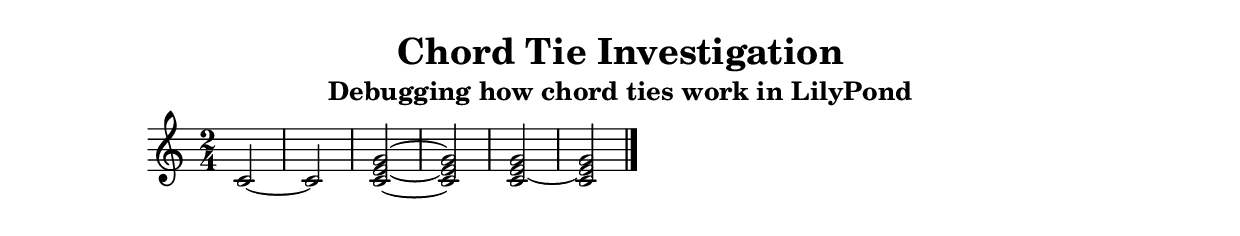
\version "2.24.0"

% docker run -v ".:/work" codello/lilypond:dev --svg ties_chord.ly

% tie-attributes-chords.ily
% Investigation of chord tie behavior in LilyPond
% Separate file to debug chord ties without breaking single-note functionality

#(define (make-chord-tie-debug-engraver)
   "Debug engraver to investigate how chord ties work"
   (lambda (context)
     (let ((note-counter 0))
       (make-engraver
        (acknowledgers
         ((note-head-interface engraver grob source-engraver)
          (display (format #f ">>> CHORD DEBUG: Note head found: ~a\n" grob))
          (let* ((cause (ly:grob-property grob 'cause))
                 (pitch (and cause (ly:event-property cause 'pitch #f)))
                 (articulations (and cause (ly:event-property cause 'articulations '())))
                 (music-cause (and cause (ly:event-property cause 'music-cause #f)))
                 (music-articulations (and music-cause (ly:music-property music-cause 'articulations '())))
                 (parent-event (and cause (ly:event-property cause 'parent-event #f)))
                 (chord-elements (and music-cause (ly:music-property music-cause 'elements '()))))
            
            (display (format #f ">>> CHORD DEBUG: Pitch: ~a\n" pitch))
            (display (format #f ">>> CHORD DEBUG: Stream articulations: ~a\n" articulations))
            (display (format #f ">>> CHORD DEBUG: Music articulations: ~a\n" music-articulations))
            (display (format #f ">>> CHORD DEBUG: Parent event: ~a\n" parent-event))
            (display (format #f ">>> CHORD DEBUG: Music cause type: ~a\n" 
                             (and music-cause (ly:music-property music-cause 'name))))
            (display (format #f ">>> CHORD DEBUG: Chord elements count: ~a\n" (length chord-elements)))
            
            ;; Look for ties in chord elements
            (when (> (length chord-elements) 0)
              (display ">>> CHORD DEBUG: Examining chord elements:\n")
              (for-each (lambda (element)
                          (display (format #f ">>>   Element: ~a\n" (ly:music-property element 'name)))
                          (display (format #f ">>>   Element articulations: ~a\n" 
                                          (ly:music-property element 'articulations '()))))
                        chord-elements))
            
            ;; Check if this note head is part of an EventChord
            (let ((music-name (and music-cause (ly:music-property music-cause 'name))))
              (when (eq? music-name 'EventChord)
                (display ">>> CHORD DEBUG: This note is part of an EventChord!\n")
                (display (format #f ">>> CHORD DEBUG: EventChord articulations: ~a\n" music-articulations))))))
         
         ((tie-interface engraver grob source-engraver)
          (display ">>> CHORD DEBUG: Tie grob found!\n")
          (display (format #f ">>> CHORD DEBUG: Tie cause: ~a\n" (ly:grob-property grob 'cause)))
          (display (format #f ">>> CHORD DEBUG: Tie details: ~a\n" (ly:grob-property grob 'details))))
         
         ((event-chord-interface engraver grob source-engraver)
          (display ">>> CHORD DEBUG: EventChord interface found!\n")))))))

#(define (make-simple-chord-test-engraver)
   "Simple test to see what gets acknowledged during chord ties"
   (lambda (context)
     (make-engraver
      (acknowledgers
       ((note-head-interface engraver grob source-engraver)
        (display ">>> SIMPLE: Note head\n"))
       
       ((tie-interface engraver grob source-engraver)
        (display ">>> SIMPLE: Tie\n"))
       
       ((chord-interface engraver grob source-engraver)
        (display ">>> SIMPLE: Chord interface\n"))
       
       ((event-chord-interface engraver grob source-engraver)
        (display ">>> SIMPLE: EventChord interface\n"))))))

Chord_tie_debug_engraver = #(make-chord-tie-debug-engraver)
Simple_chord_test_engraver = #(make-simple-chord-test-engraver)

% tie-error-detection.ily
% Error detection engraver for unsupported full chord ties
% Use this alongside tie-attributes.ily to catch problematic chord ties

#(define (make-tie-error-detection-engraver)
   "Engraver that detects unsupported full chord ties and throws clear errors"
   (lambda (context)
     (let ((ties-per-moment 0)
           (notes-per-moment 0)
           (notes-with-ties-per-moment 0)
           (current-moment #f))
       (make-engraver
        (acknowledgers
         ((tie-interface engraver grob source-engraver)
          (let ((moment (ly:context-current-moment context)))
            (when (not (equal? current-moment moment))
              (set! current-moment moment)
              (set! ties-per-moment 0)
              (set! notes-per-moment 0)
              (set! notes-with-ties-per-moment 0))
            
            (set! ties-per-moment (+ ties-per-moment 1))))
         
         ((note-head-interface engraver grob source-engraver)
          (let* ((moment (ly:context-current-moment context))
                 (cause (ly:grob-property grob 'cause))
                 (music-cause (and cause (ly:event-property cause 'music-cause #f)))
                 (music-articulations (and music-cause (ly:music-property music-cause 'articulations '())))
                 (has-tie (any (lambda (art)
                                 (and (ly:music? art)
                                      (eq? (ly:music-property art 'name) 'TieEvent)))
                               music-articulations)))
            
            (when (not (equal? current-moment moment))
              (set! current-moment moment)
              (set! ties-per-moment 0)
              (set! notes-per-moment 0)
              (set! notes-with-ties-per-moment 0))
            
            (set! notes-per-moment (+ notes-per-moment 1))
            (when has-tie
              (set! notes-with-ties-per-moment (+ notes-with-ties-per-moment 1)))))
        
        ((end-translation-timestep engraver)
         (when (and (> ties-per-moment 1)                    ; Multiple ties exist
                    (= notes-with-ties-per-moment 0)         ; No notes have TieEvents  
                    (= ties-per-moment notes-per-moment))    ; Same number of ties as notes
           (ly:error "Full chord ties are not supported!

Found ~a tied notes in chord at measure ~a.

Use individual note ties instead:
❌ BAD:  <c' e' g'>2~ <c' e' g'>2
✅ GOOD: <c'~ e'~ g'~>2 <c' e' g'>2

Or use partial chord ties:
✅ GOOD: <c' e'~ g'>2 <c' e' g'>2

Full chord ties cannot be processed by the tie-attributes engraver.
Please rewrite using individual ties or partial chord ties."
                     ties-per-moment
                     (ly:context-property context 'currentBarNumber 1)))
         
         (set! ties-per-moment 0)
         (set! notes-per-moment 0)
         (set! notes-with-ties-per-moment 0)))))))

Tie_error_detection_engraver = #(make-tie-error-detection-engraver)

% Usage:
% \layout {
%   \context {
%     \Voice
%     \consists \Tie_grob_engraver           % Main functionality
%     \consists \Tie_error_detection_engraver % Error detection
%   }
% }


\header {
  title = "Chord Tie Investigation"
  subtitle = "Debugging how chord ties work in LilyPond"
}

\score {
  {
    \clef treble
    \time 2/4
    
    % Single note tie for comparison
    c'2~ | c'2 |
    
    % Simple chord tie (all notes tied, should raise exception)
    <c' e' g'>2~ | <c' e' g'>2 |
    
    % Internal notes in chord tie (only some notes tied)
    <c' e'~ g'>2 | <c' e' g'>2 |
    
    \bar "|."
  }
  
  \layout {
    \context {
      \Voice
      \consists \Chord_tie_debug_engraver
      \consists \Tie_error_detection_engraver
    }
  }
}